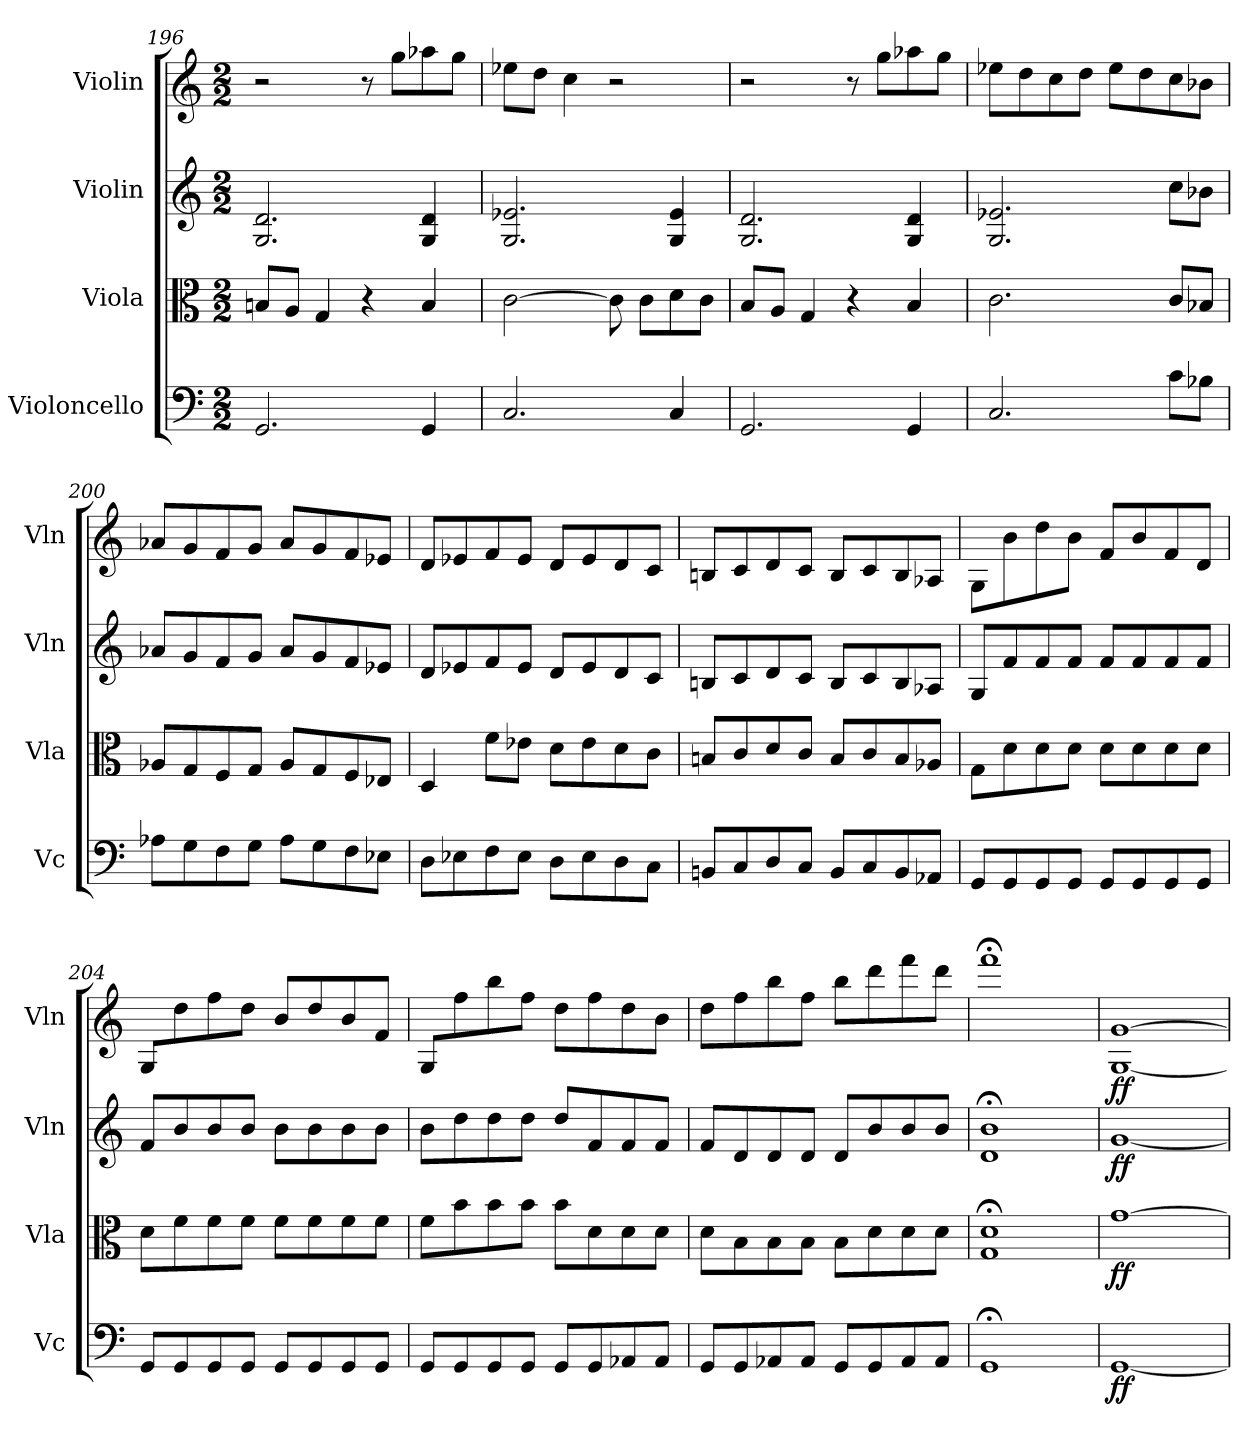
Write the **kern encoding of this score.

**kern	**dynam	**kern	**dynam	**kern	**dynam	**kern	**dynam
*part4	*part4	*part3	*part3	*part2	*part2	*part1	*part1
*staff4	*staff4	*staff3	*staff3	*staff2	*staff2	*staff1	*staff1
*I"Violoncello	*	*I"Viola	*	*I"Violin	*	*I"Violin	*
*I'Vc	*	*I'Vla	*	*I'Vln	*	*I'Vln	*
*clefF4	*	*clefC3	*	*clefG2	*	*clefG2	*
*k[]	*	*k[]	*	*k[]	*	*k[]	*
*M2/2	*	*M2/2	*	*M2/2	*	*M2/2	*
=196	=196	=196	=196	=196	=196	=196	=196
2.GG/	.	8Bn/L	.	2.G/ 2.d/	.	2r	.
.	.	8A/J	.	.	.	.	.
.	.	4G/	.	.	.	.	.
.	.	4r	.	.	.	8r	.
.	.	.	.	.	.	8gg\L	.
4GG/	.	4B/	.	4G/ 4d/	.	8aa-X\	.
.	.	.	.	.	.	8gg\J	.
=197	=197	=197	=197	=197	=197	=197	=197
2.C/	.	[2c\	.	2.G/ 2.e-X/	.	8ee-X\L	.
.	.	.	.	.	.	8dd\J	.
.	.	.	.	.	.	4cc\	.
.	.	8c\]	.	.	.	2r	.
.	.	8c\L	.	.	.	.	.
4C/	.	8d\	.	4G/ 4e-/	.	.	.
.	.	8c\J	.	.	.	.	.
=198	=198	=198	=198	=198	=198	=198	=198
2.GG/	.	8B/L	.	2.G/ 2.d/	.	2r	.
.	.	8A/J	.	.	.	.	.
.	.	4G/	.	.	.	.	.
.	.	4r	.	.	.	8r	.
.	.	.	.	.	.	8gg\L	.
4GG/	.	4B/	.	4G/ 4d/	.	8aa-X\	.
.	.	.	.	.	.	8gg\J	.
=199	=199	=199	=199	=199	=199	=199	=199
2.C/	.	2.c\	.	2.G/ 2.e-X/	.	8ee-X\L	.
.	.	.	.	.	.	8dd\	.
.	.	.	.	.	.	8cc\	.
.	.	.	.	.	.	8dd\J	.
.	.	.	.	.	.	8ee-\L	.
.	.	.	.	.	.	8dd\	.
8c\L	.	8c/L	.	8cc\L	.	8cc\	.
8B-X\J	.	8B-X/J	.	8b-X\J	.	8b-X\J	.
=200	=200	=200	=200	=200	=200	=200	=200
8A-X\L	.	8A-X/L	.	8a-X/L	.	8a-X/L	.
8G\	.	8G/	.	8g/	.	8g/	.
8F\	.	8F/	.	8f/	.	8f/	.
8G\J	.	8G/J	.	8g/J	.	8g/J	.
8A-\L	.	8A-/L	.	8a-/L	.	8a-/L	.
8G\	.	8G/	.	8g/	.	8g/	.
8F\	.	8F/	.	8f/	.	8f/	.
8E-X\J	.	8E-X/J	.	8e-X/J	.	8e-X/J	.
=201	=201	=201	=201	=201	=201	=201	=201
8D\L	.	4D/	.	8d/L	.	8d/L	.
8E-X\	.	.	.	8e-X/	.	8e-X/	.
8F\	.	8f\L	.	8f/	.	8f/	.
8E-\J	.	8e-X\J	.	8e-/J	.	8e-/J	.
8D\L	.	8d\L	.	8d/L	.	8d/L	.
8E-\	.	8e-\	.	8e-/	.	8e-/	.
8D\	.	8d\	.	8d/	.	8d/	.
8C\J	.	8c\J	.	8c/J	.	8c/J	.
=202	=202	=202	=202	=202	=202	=202	=202
8BBn/L	.	8Bn/L	.	8Bn/L	.	8Bn/L	.
8C/	.	8c/	.	8c/	.	8c/	.
8D/	.	8d/	.	8d/	.	8d/	.
8C/J	.	8c/J	.	8c/J	.	8c/J	.
8BB/L	.	8B/L	.	8B/L	.	8B/L	.
8C/	.	8c/	.	8c/	.	8c/	.
8BB/	.	8B/	.	8B/	.	8B/	.
8AA-X/J	.	8A-X/J	.	8A-X/J	.	8A-X/J	.
=203	=203	=203	=203	=203	=203	=203	=203
8GG/L	.	8G\L	.	8G/L	.	8G/L	.
8GG/	.	8d\	.	8f/	.	8b\	.
8GG/	.	8d\	.	8f/	.	8dd\	.
8GG/J	.	8d\J	.	8f/J	.	8b\J	.
8GG/L	.	8d\L	.	8f/L	.	8f/L	.
8GG/	.	8d\	.	8f/	.	8b/	.
8GG/	.	8d\	.	8f/	.	8f/	.
8GG/J	.	8d\J	.	8f/J	.	8d/J	.
=204	=204	=204	=204	=204	=204	=204	=204
8GG/L	.	8d\L	.	8f/L	.	8G/L	.
8GG/	.	8f\	.	8b/	.	8dd\	.
8GG/	.	8f\	.	8b/	.	8ff\	.
8GG/J	.	8f\J	.	8b/J	.	8dd\J	.
8GG/L	.	8f\L	.	8b\L	.	8b/L	.
8GG/	.	8f\	.	8b\	.	8dd/	.
8GG/	.	8f\	.	8b\	.	8b/	.
8GG/J	.	8f\J	.	8b\J	.	8f/J	.
=205	=205	=205	=205	=205	=205	=205	=205
8GG/L	.	8f\L	.	8b\L	.	8G/L	.
8GG/	.	8b\	.	8dd\	.	8ff\	.
8GG/	.	8b\	.	8dd\	.	8bb\	.
8GG/J	.	8b\J	.	8dd\J	.	8ff\J	.
8GG/L	.	8b\L	.	8dd/L	.	8dd\L	.
8GG/	.	8d\	.	8f/	.	8ff\	.
8AA-X/	.	8d\	.	8f/	.	8dd\	.
8AA-/J	.	8d\J	.	8f/J	.	8b\J	.
=206	=206	=206	=206	=206	=206	=206	=206
8GG/L	.	8d\L	.	8f/L	.	8dd\L	.
8GG/	.	8B\	.	8d/	.	8ff\	.
8AA-X/	.	8B\	.	8d/	.	8bb\	.
8AA-/J	.	8B\J	.	8d/J	.	8ff\J	.
8GG/L	.	8B\L	.	8d/L	.	8bb\L	.
8GG/	.	8d\	.	8b/	.	8ddd\	.
8AA-/	.	8d\	.	8b/	.	8fff\	.
8AA-/J	.	8d\J	.	8b/J	.	8ddd\J	.
=207	=207	=207	=207	=207	=207	=207	=207
1GG;<	.	1G;< 1d;<	.	1d;< 1b;<	.	1fff;<	.
=208	=208	=208	=208	=208	=208	=208	=208
[1GG	ff	[1g	ff	[1g	ff	[1G [1g	ff
=	=	=	=	=	=	=	=
*-	*-	*-	*-	*-	*-	*-	*-
